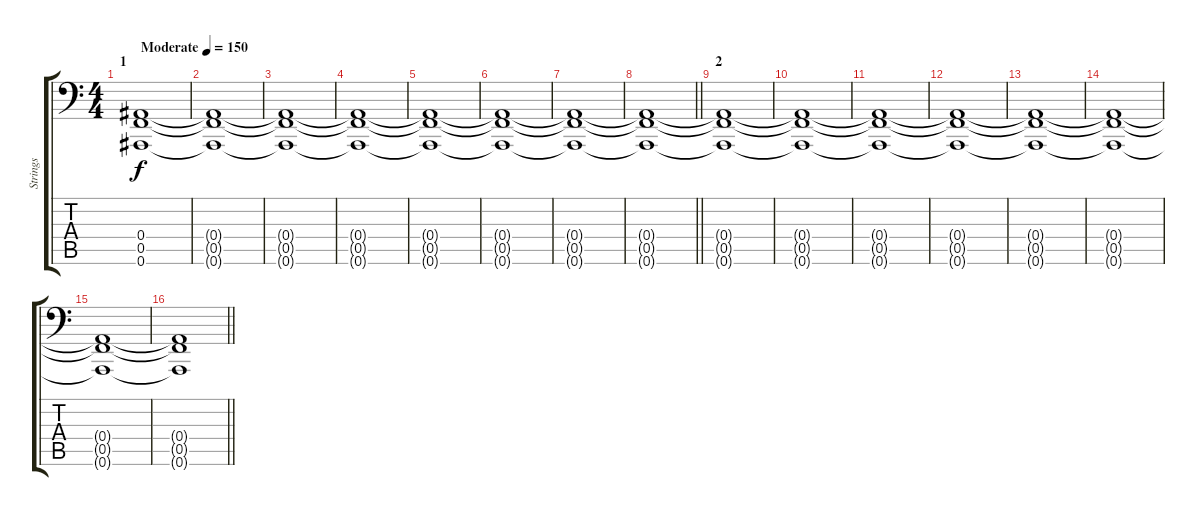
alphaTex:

\track ("Strings" "Strings") {instrument stringensemble1}
\staff {score tabs}
\tuning (C4 G3 Eb3 Bb2 F2 Bb1) {hide}
\ts (4 4)
\section ("" "1")
\tempo (150 "Moderate")
\clef f4
\ks c
(0.4 0.5 0.6).1{dy f instrument stringensemble1} |
(0.4{t} 0.5{t} 0.6{t}).1 |
(0.4{t} 0.5{t} 0.6{t}).1 |
(0.4{t} 0.5{t} 0.6{t}).1 |
(0.4{t} 0.5{t} 0.6{t}).1 |
(0.4{t} 0.5{t} 0.6{t}).1 |
(0.4{t} 0.5{t} 0.6{t}).1 |
\barLineRight lightlight
(0.4{t} 0.5{t} 0.6{t}).1 |
\section ("" "2")
(0.4{t} 0.5{t} 0.6{t}).1 |
(0.4{t} 0.5{t} 0.6{t}).1 |
(0.4{t} 0.5{t} 0.6{t}).1 |
(0.4{t} 0.5{t} 0.6{t}).1 |
(0.4{t} 0.5{t} 0.6{t}).1 |
(0.4{t} 0.5{t} 0.6{t}).1 |
(0.4{t} 0.5{t} 0.6{t}).1 |
\barLineRight lightlight
(0.4{t} 0.5{t} 0.6{t}).1
